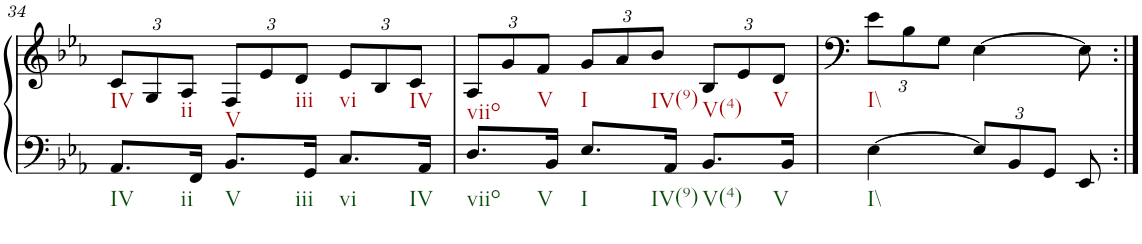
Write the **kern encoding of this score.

**kern	**kern
*part1	*part1
*staff2	*staff1
*I"Klavier linke Hand	*
!!LO:PB:g=z
*clefF4	*clefG2
*k[b-e-a-]	*k[b-e-a-]
*M3/4	*M3/4
*	*Xbrackettup
=34	=34
8.AA-/L	12c/L
.	12G/
.	12A-/J
16FF/Jk	.
8.BB-/L	12F/L
.	12e-/
.	12d/J
16GG/Jk	.
8.C/L	12e-/L
.	12B-/
.	12c/J
16AA-/Jk	.
=35	=35
8.D/L	12A-/L
.	12g/
.	12f/J
16BB-/Jk	.
8.E-/L	12g/L
.	12a-/
.	12b-/J
16AA-/Jk	.
8.BB-/L	12B-/L
.	12e-/
.	12d/J
16BB-/Jk	.
=36	=36
[4E-\	12e-\L
.	12B-\
.	12G\J
*Xbrackettup	*
12E-/L]	[4E-\
12BB-/	.
12GG/J	.
8EE-/	8E-\]
=:|!	=:|!
*-	*-
